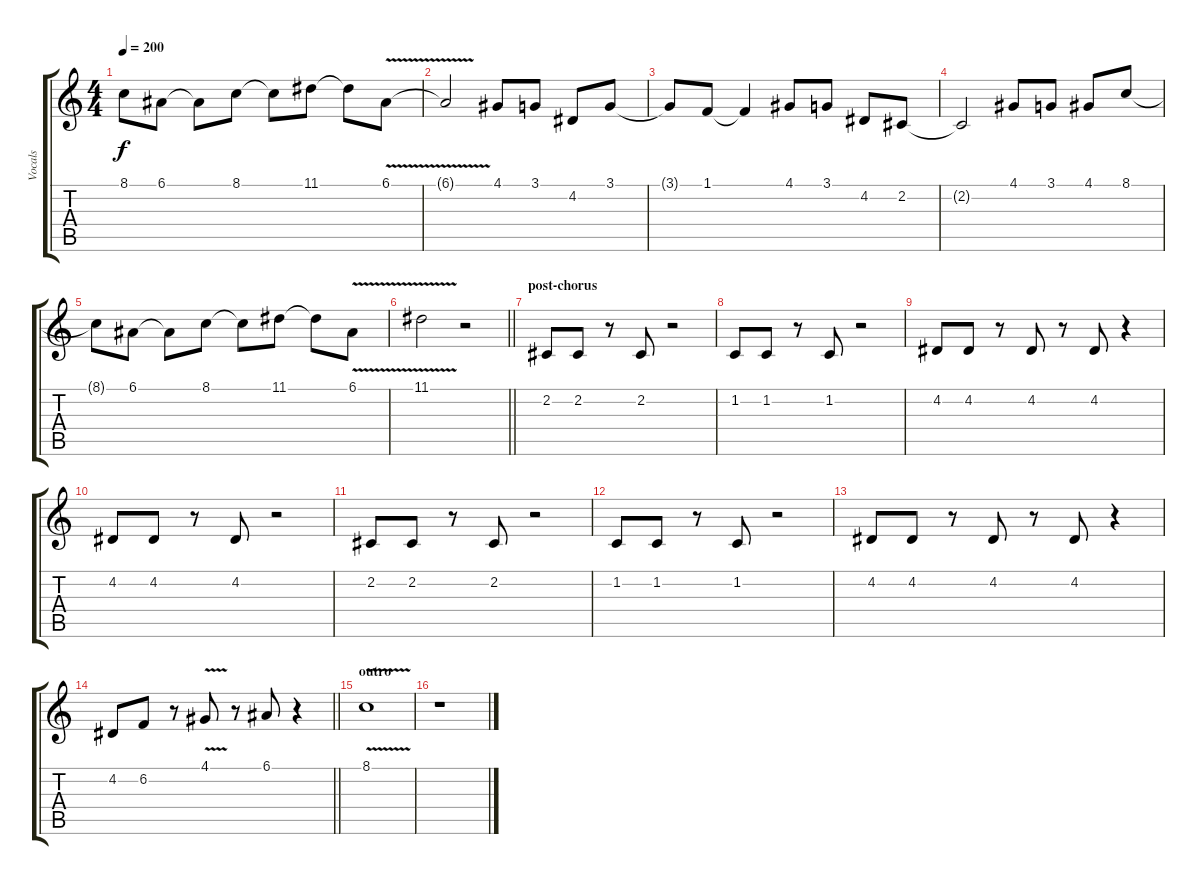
\track ("Vocals" "Vocals") {instrument oboe}
\staff {score tabs}
\tuning (E4 B3 G3 D3 A2 E2) {hide}
\ts (4 4)
\tempo 200
\clef g2
\ks c
8.1{t}.8{dy f} 6.1.8 6.1{t}.8 8.1.8 8.1{t}.8 11.1.8 11.1{t}.8 6.1{v}.8 |
6.1{t}.2 4.1.8 3.1.8 4.2.8 3.1.8 |
3.1{t}.8 1.1.8 1.1{t}.4 4.1.8 3.1.8 4.2.8 2.2.8 |
2.2{t}.2 4.1.8 3.1.8 4.1.8 8.1.8 |
8.1{t}.8 6.1.8 6.1{t}.8 8.1.8 8.1{t}.8 11.1.8 11.1{t}.8 6.1{v}.8 |
\barLineRight lightlight
11.1{v}.2 r.2 |
\section ("" "post-chorus")
2.2.8 2.2.8 r.8 2.2.8 r.2 |
1.2.8 1.2.8 r.8 1.2.8 r.2 |
4.2.8 4.2.8 r.8 4.2.8 r.8 4.2.8 r.4 |
4.2.8 4.2.8 r.8 4.2.8 r.2 |
2.2.8 2.2.8 r.8 2.2.8 r.2 |
1.2.8 1.2.8 r.8 1.2.8 r.2 |
4.2.8 4.2.8 r.8 4.2.8 r.8 4.2.8 r.4 |
\barLineRight lightlight
4.2.8 6.2.8 r.8 4.1{v}.8 r.8 6.1.8 r.4 |
\section ("" "outro")
8.1{v}.1 |
r.1
